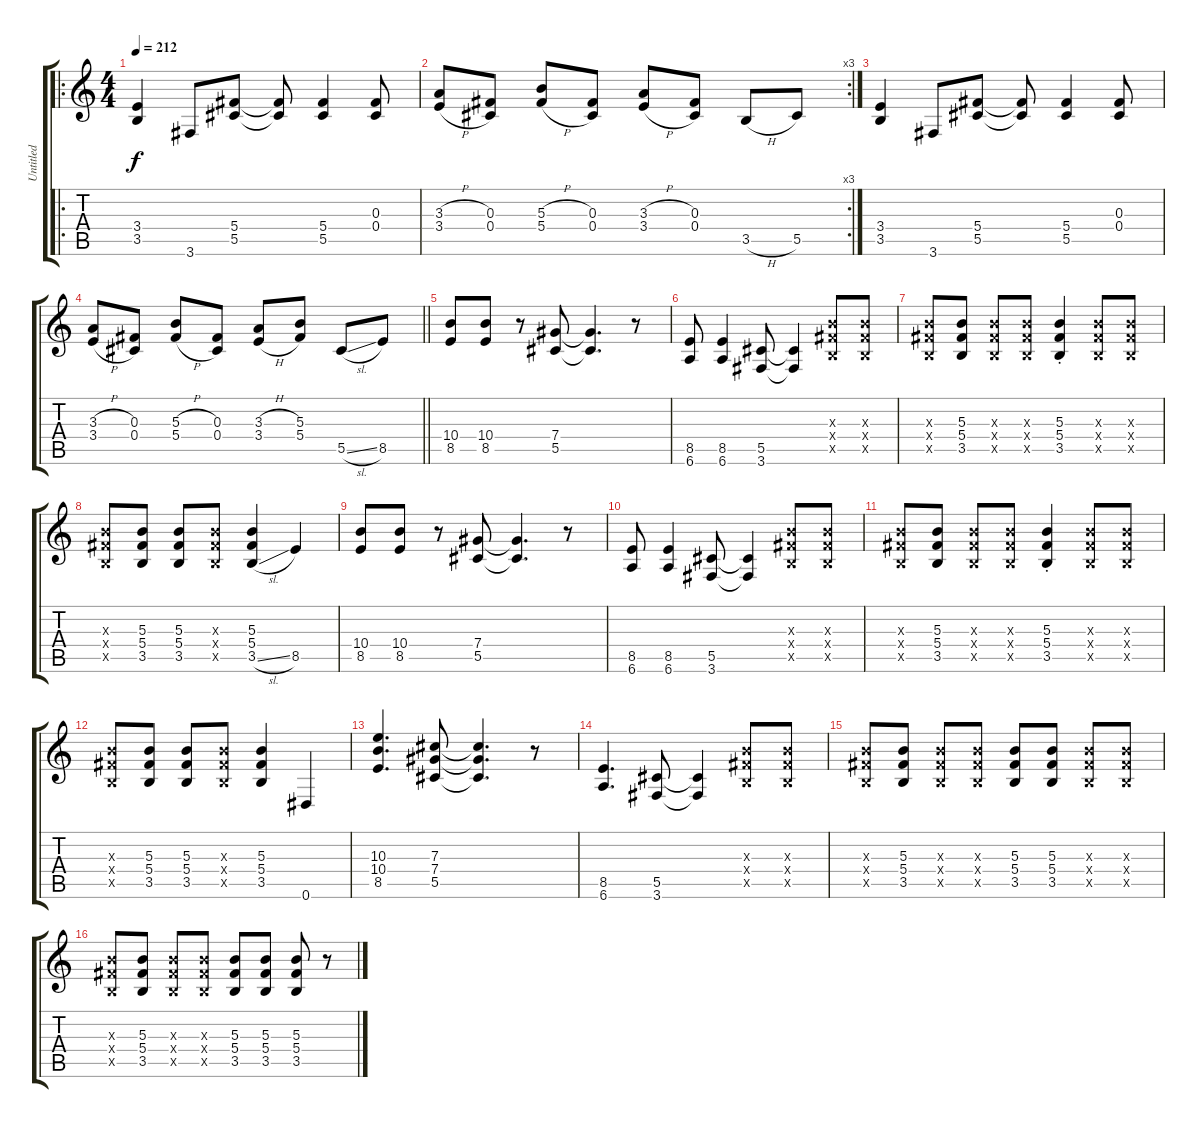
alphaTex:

\track ("Untitled" "Untitled") {instrument distortionguitar}
\staff {score tabs}
\tuning (Eb4 Bb3 Gb3 Db3 Ab2 Eb2) {hide}
\ro
\ts (4 4)
\tempo 212
\clef g2
\ks c
(3.4 3.5).4{dy f} 3.6.8 (5.4 5.5).8 (5.4{t} 5.5{t}).8 (5.4 5.5).4 (0.3 0.4).8 |
\rc 3
(3.3{h} 3.4{h}).8 (0.3 0.4).8 (5.3{h} 5.4{h}).8 (0.3 0.4).8 (3.3{h} 3.4{h}).8 (0.3 0.4).8 3.5{h}.8 5.5.8 |
(3.4 3.5).4 3.6.8 (5.4 5.5).8 (5.4{t} 5.5{t}).8 (5.4 5.5).4 (0.3 0.4).8 |
\barLineRight lightlight
(3.3{h} 3.4{h}).8 (0.3 0.4).8 (5.3{h} 5.4{h}).8 (0.3 0.4).8 (3.3{h} 3.4{h}).8 (5.3 5.4).8 5.5{sl}.8 8.5.8 |
(10.4 8.5).8 (10.4 8.5).8 r.8 (7.4 5.5).8 (7.4{t} 5.5{t}).4{d} r.8 |
(8.5 6.6).8 (8.5 6.6).4 (5.5 3.6).8 (5.5{t} 3.6{t}).4 (5.3{x} 5.4{x} 3.5{x}).8 (5.3{x} 5.4{x} 3.5{x}).8 |
(5.3{x} 5.4{x} 3.5{x}).8 (5.3 5.4 3.5).8 (5.3{x} 5.4{x} 3.5{x}).8 (5.3{x} 5.4{x} 3.5{x}).8 (5.3{st} 5.4{st} 3.5{st}).4 (5.3{x} 5.4{x} 3.5{x}).8 (5.3{x} 5.4{x} 3.5{x}).8 |
(5.3{x} 5.4{x} 3.5{x}).8 (5.3 5.4 3.5).8 (5.3 5.4 3.5).8 (5.3{x} 5.4{x} 3.5{x}).8 (5.3 5.4 3.5{sl}).4 8.5.4 |
(10.4 8.5).8 (10.4 8.5).8 r.8 (7.4 5.5).8 (7.4{t} 5.5{t}).4{d} r.8 |
(8.5 6.6).8 (8.5 6.6).4 (5.5 3.6).8 (5.5{t} 3.6{t}).4 (5.3{x} 5.4{x} 3.5{x}).8 (5.3{x} 5.4{x} 3.5{x}).8 |
(5.3{x} 5.4{x} 3.5{x}).8 (5.3 5.4 3.5).8 (5.3{x} 5.4{x} 3.5{x}).8 (5.3{x} 5.4{x} 3.5{x}).8 (5.3{st} 5.4{st} 3.5{st}).4 (5.3{x} 5.4{x} 3.5{x}).8 (5.3{x} 5.4{x} 3.5{x}).8 |
(5.3{x} 5.4{x} 3.5{x}).8 (5.3 5.4 3.5).8 (5.3 5.4 3.5).8 (5.3{x} 5.4{x} 3.5{x}).8 (5.3 5.4 3.5).4 0.6.4 |
(10.3 10.4 8.5).4{d} (7.3 7.4 5.5).8 (7.3{t} 7.4{t} 5.5{t}).4{d} r.8 |
(8.5 6.6).4{d} (5.5 3.6).8 (5.5{t} 3.6{t}).4 (5.3{x} 5.4{x} 3.5{x}).8 (5.3{x} 5.4{x} 3.5{x}).8 |
(5.3{x} 5.4{x} 3.5{x}).8 (5.3 5.4 3.5).8 (5.3{x} 5.4{x} 3.5{x}).8 (5.3{x} 5.4{x} 3.5{x}).8 (5.3 5.4 3.5).8 (5.3 5.4 3.5).8 (5.3{x} 5.4{x} 3.5{x}).8 (5.3{x} 5.4{x} 3.5{x}).8 |
(5.3{x} 5.4{x} 3.5{x}).8 (5.3 5.4 3.5).8 (5.3{x} 5.4{x} 3.5{x}).8 (5.3{x} 5.4{x} 3.5{x}).8 (5.3 5.4 3.5).8 (5.3 5.4 3.5).8 (5.3 5.4 3.5).8 r.8
